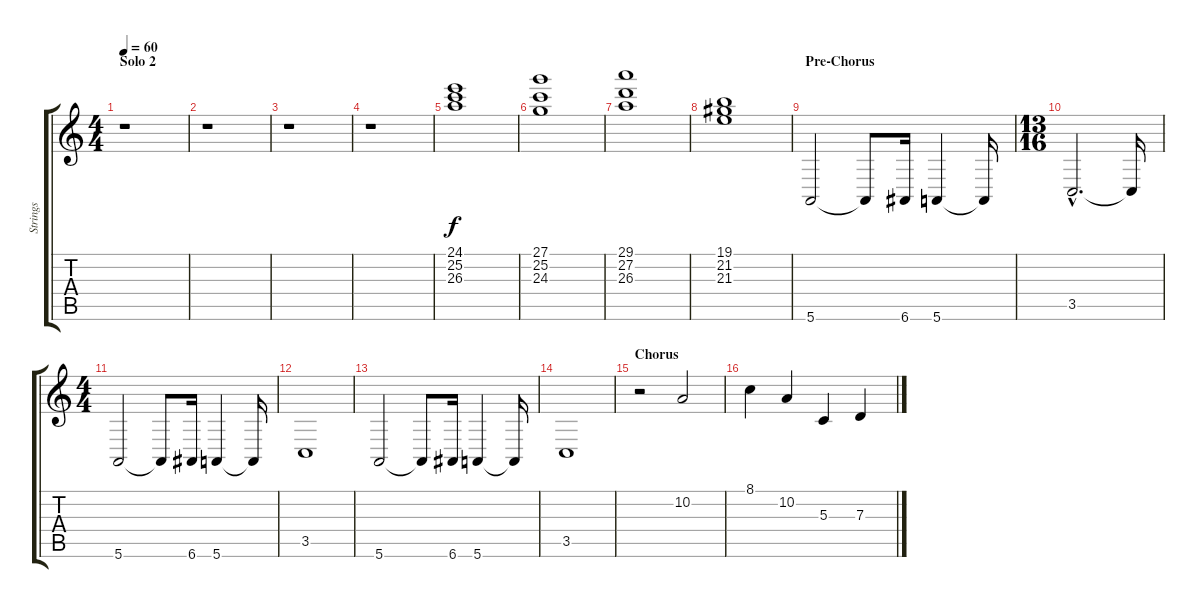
\track ("Strings" "Strings") {instrument stringensemble1}
\staff {score tabs}
\tuning (E4 B3 G3 D3 A2 E2) {hide}
\ts (4 4)
\section ("" "Solo 2")
\tempo 60
\clef g2
\ks c
r.1{dy ff} |
r.1 |
r.1 |
r.1 |
(24.1 25.2 26.3).1{dy f volume 13} |
(27.1 25.2 24.3).1 |
(29.1 27.2 26.3).1 |
(19.1 21.2 21.3).1 |
\section ("" "Pre-Chorus")
5.6.2 5.6{t}.8 6.6.16 5.6.4 5.6{t}.16 |
\ts (13 16)
3.5{hac}.2{d} 3.5{t}.16 |
\ts (4 4)
5.6.2 5.6{t}.8 6.6.16 5.6.4 5.6{t}.16 |
3.5.1 |
5.6.2 5.6{t}.8 6.6.16 5.6.4 5.6{t}.16 |
3.5.1 |
\section ("" "Chorus")
r.2 10.2.2 |
8.1.4 10.2.4 5.3.4 7.3.4
